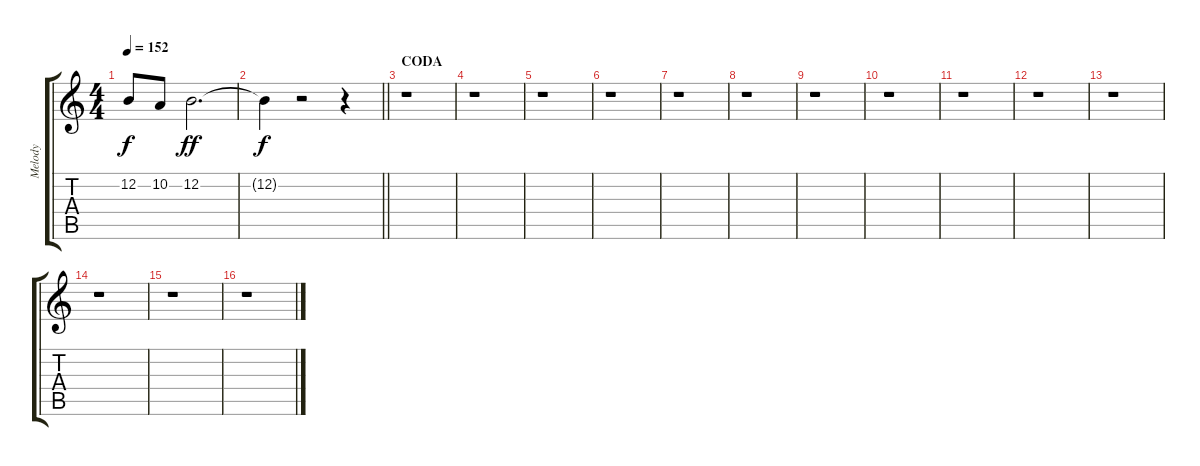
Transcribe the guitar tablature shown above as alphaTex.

\track ("Melody" "Melody") {instrument baritonesax}
\staff {score tabs}
\tuning (E4 B3 G3 D3 A2 E2) {hide}
\ts (4 4)
\tempo 152
\clef g2
\ks c
12.2.8{dy f} 10.2.8 12.2.2{d dy ff} |
\barLineRight lightlight
12.2{t}.4{dy f} r.2 r.4 |
\section ("" "CODA")
r.1 |
r.1 |
r.1 |
r.1 |
r.1 |
r.1 |
r.1 |
r.1 |
r.1 |
r.1 |
r.1 |
r.1 |
r.1 |
r.1
